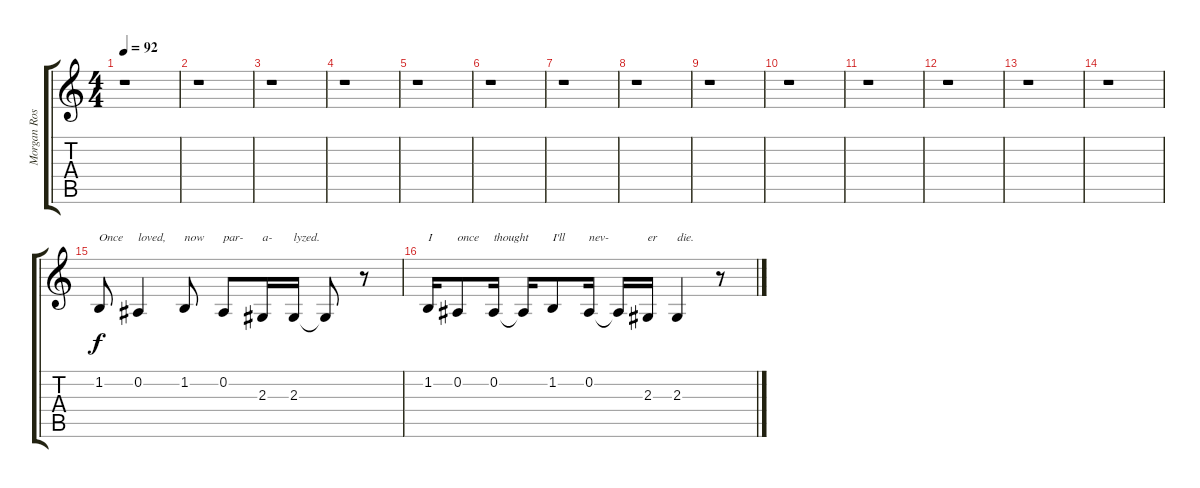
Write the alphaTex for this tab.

\track ("Morgan Rose - Backing Vocals" "Morgan Ros") {instrument lead2sawtooth}
\staff {score tabs}
\tuning (Eb4 Bb3 Gb3 Db3 Ab2 Eb2) {hide}
\ts (4 4)
\tempo 92
\clef g2
\ks c
r.1{dy f instrument lead2sawtooth} |
r.1 |
r.1 |
r.1 |
r.1 |
r.1 |
r.1 |
r.1 |
r.1 |
r.1 |
r.1 |
r.1 |
r.1 |
r.1 |
1.2.8{txt "Once"} 0.2.4{txt "loved,"} 1.2.8{txt "now"} 0.2.8{txt "par-"} 2.3.16{txt "a-"} 2.3.16{txt "lyzed."} 2.3{t}.8 r.8 |
1.2.16{txt "I"} 0.2.8{txt "once"} 0.2.16{txt "thought"} 0.2{t}.16 1.2.8{txt "I'll"} 0.2.16{txt "nev-"} 0.2{t}.16 2.3.16{txt "er"} 2.3.4{txt "die."} r.8
